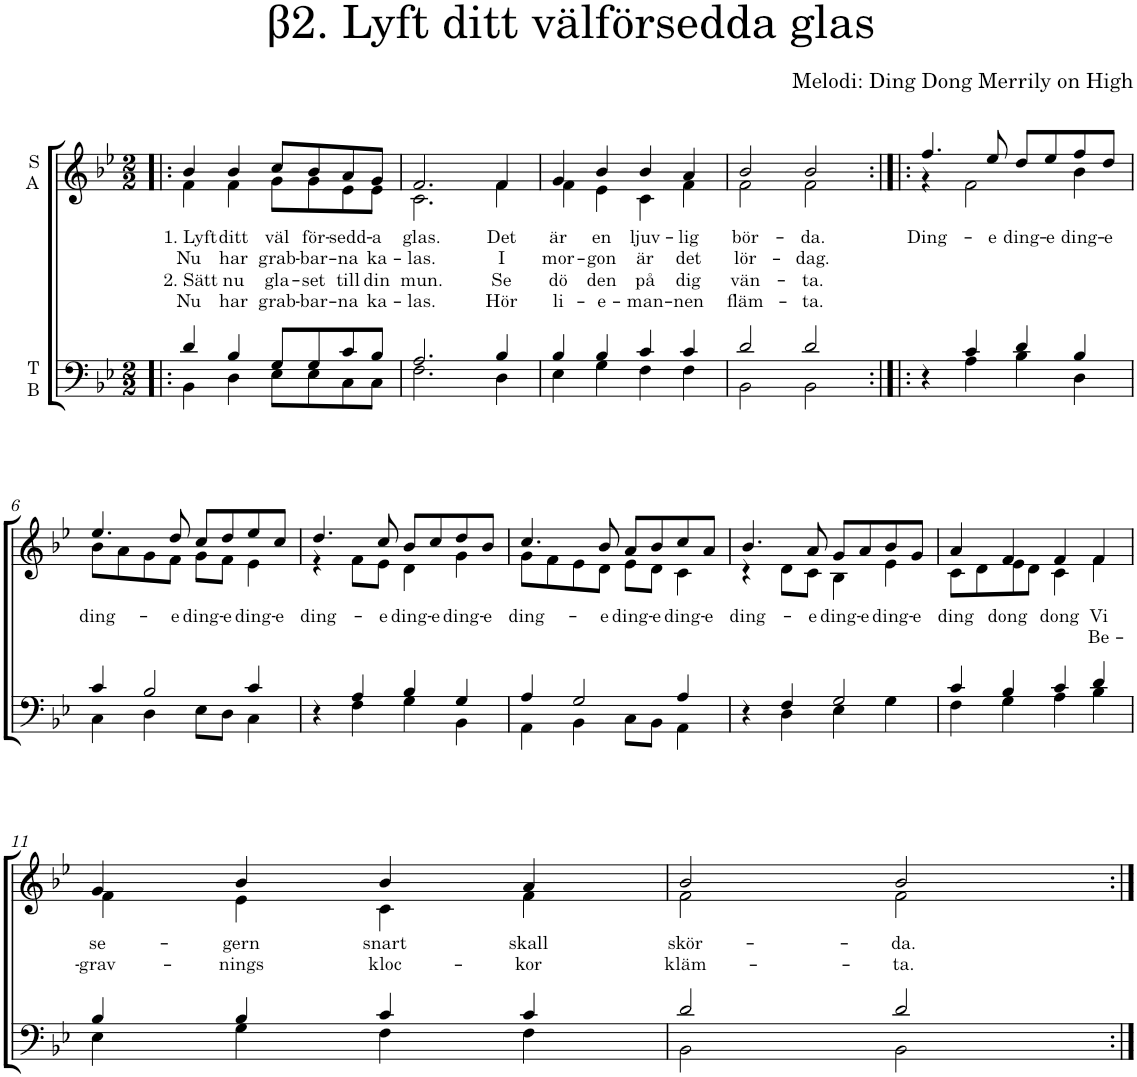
**kern	**kern	**text	**text	**text	**text
*part2	*part1	*part1	*part1	*part1	*part1
*staff2	*staff1	*staff1	*staff1	*staff1	*staff1
*I"T B	*I"S A	*	*	*	*
*clefF4	*clefG2	*	*	*	*
*k[b-e-]	*k[b-e-]	*	*	*	*
*B-:	*B-:	*	*	*	*
*M2/2	*M2/2	*	*	*	*
=1!|:	=1!|:	=1!|:	=1!|:	=1!|:	=1!|:
*^	*	*	*	*	*
!	!	!	!LO:LY:b	!LO:LY:b	!LO:LY:b	!LO:LY:b
*	*	*^	*	*	*	*
4d/	4BB-\	4b-/	4f\	1. Lyft	Nu	2. Sätt	Nu
!	!	!	!	!LO:LY:b	!LO:LY:b	!LO:LY:b	!LO:LY:b
4B-/	4D\	4b-/	4f\	ditt	har	nu	har
!	!	!	!	!LO:LY:b	!LO:LY:b	!LO:LY:b	!LO:LY:b
8G/L	8E-\L	8cc/L	8g\L	väl	grab-	gla-	grab-
!	!	!	!	!LO:LY:b	!LO:LY:b	!LO:LY:b	!LO:LY:b
8G/	8E-\	8b-/	8g\	för-	-bar-	-set	-bar-
!	!	!	!	!LO:LY:b	!LO:LY:b	!LO:LY:b	!LO:LY:b
8c/	8C\	8a/	8e-\	sedd-	-na	till	-na
!	!	!	!	!LO:LY:b	!LO:LY:b	!LO:LY:b	!LO:LY:b
8B-/J	8C\J	8g/J	8e-\J	-a	ka-	din	ka-
=2	=2	=2	=2	=2	=2	=2	=2
!	!	!	!	!LO:LY:b	!LO:LY:b	!LO:LY:b	!LO:LY:b
2.A/	2.F\	2.f/	2.c\	glas.	-las.	mun.	-las.
!	!	!	!	!LO:LY:b	!LO:LY:b	!LO:LY:b	!LO:LY:b
4B-/	4D\	4f/	4f\	Det	I	Se	Hör
=3	=3	=3	=3	=3	=3	=3	=3
!	!	!	!	!LO:LY:b	!LO:LY:b	!LO:LY:b	!LO:LY:b
4B-/	4E-\	4g/	4f\	är	mor-	dö	li-
!	!	!	!	!LO:LY:b	!LO:LY:b	!LO:LY:b	!LO:LY:b
4B-/	4G\	4b-/	4e-\	en	-gon	den	-e-
!	!	!	!	!LO:LY:b	!LO:LY:b	!LO:LY:b	!LO:LY:b
4c/	4F\	4b-/	4c\	ljuv-	-är	på	-man-
!	!	!	!	!LO:LY:b	!LO:LY:b	!LO:LY:b	!LO:LY:b
4c/	4F\	4a/	4f\	lig	det	dig	-nen
=4	=4	=4	=4	=4	=4	=4	=4
!	!	!	!	!LO:LY:b	!LO:LY:b	!LO:LY:b	!LO:LY:b
2d/	2BB-\	2b-/	2f\	bör-	-lör-	vän-	fläm-
!	!	!	!	!LO:LY:b	!LO:LY:b	!LO:LY:b	!LO:LY:b
2d/	2BB-\	2b-/	2f\	da.	-dag.	-ta.	-ta.
=5:|!|:	=5:|!|:	=5:|!|:	=5:|!|:	=5:|!|:	=5:|!|:	=5:|!|:	=5:|!|:
!	!	!	!	!LO:LY:b	!	!	!
4r	4ryy	4.ff/	4r	Ding-	.	.	.
4c/	4A\	.	2f\	.	.	.	.
!	!	!	!	!LO:LY:b	!	!	!
.	.	8ee-/	.	-e	.	.	.
!	!	!	!	!LO:LY:b	!	!	!
4d/	4B-\	8dd/L	.	ding-	.	.	.
!	!	!	!	!LO:LY:b	!	!	!
.	.	8ee-/	.	-e	.	.	.
!	!	!	!	!LO:LY:b	!	!	!
4B-/	4D\	8ff/	4b-\	ding-	.	.	.
!	!	!	!	!LO:LY:b	!	!	!
.	.	8dd/J	.	-e	.	.	.
!!LO:LB:g=z	!!
=6	=6	=6	=6	=6	=6	=6	=6
!	!	!	!	!LO:LY:b	!	!	!
4c/	4C\	4.ee-/	8b-\L	ding-	.	.	.
.	.	.	8a\	.	.	.	.
2B-/	4D\	.	8g\	.	.	.	.
!	!	!	!	!LO:LY:b	!	!	!
.	.	8dd/	8f\J	-e	.	.	.
!	!	!	!	!LO:LY:b	!	!	!
.	8E-\L	8cc/L	8g\L	ding-	.	.	.
!	!	!	!	!LO:LY:b	!	!	!
.	8D\J	8dd/	8f\J	-e	.	.	.
!	!	!	!	!LO:LY:b	!	!	!
4c/	4C\	8ee-/	4e-\	ding-	.	.	.
!	!	!	!	!LO:LY:b	!	!	!
.	.	8cc/J	.	-e	.	.	.
=7	=7	=7	=7	=7	=7	=7	=7
!	!	!	!	!LO:LY:b	!	!	!
4r	4ryy	4.dd/	4r	ding-	.	.	.
4A/	4F\	.	8f\L	.	.	.	.
!	!	!	!	!LO:LY:b	!	!	!
.	.	8cc/	8e-\J	-e	.	.	.
!	!	!	!	!LO:LY:b	!	!	!
4B-/	4G\	8b-/L	4d\	ding-	.	.	.
!	!	!	!	!LO:LY:b	!	!	!
.	.	8cc/	.	-e	.	.	.
!	!	!	!	!LO:LY:b	!	!	!
4G/	4BB-\	8dd/	4g\	ding-	.	.	.
!	!	!	!	!LO:LY:b	!	!	!
.	.	8b-/J	.	-e	.	.	.
=8	=8	=8	=8	=8	=8	=8	=8
!	!	!	!	!LO:LY:b	!	!	!
4A/	4AA\	4.cc/	8g\L	ding-	.	.	.
.	.	.	8f\	.	.	.	.
2G/	4BB-\	.	8e-\	.	.	.	.
!	!	!	!	!LO:LY:b	!	!	!
.	.	8b-/	8d\J	-e	.	.	.
!	!	!	!	!LO:LY:b	!	!	!
.	8C\L	8a/L	8e-\L	ding-	.	.	.
!	!	!	!	!LO:LY:b	!	!	!
.	8BB-\J	8b-/	8d\J	-e	.	.	.
!	!	!	!	!LO:LY:b	!	!	!
4A/	4AA\	8cc/	4c\	ding-	.	.	.
!	!	!	!	!LO:LY:b	!	!	!
.	.	8a/J	.	-e	.	.	.
=9	=9	=9	=9	=9	=9	=9	=9
!	!	!	!	!LO:LY:b	!	!	!
4r	4ryy	4.b-/	4r	ding-	.	.	.
4F/	4D\	.	8d\L	.	.	.	.
!	!	!	!	!LO:LY:b	!	!	!
.	.	8a/	8c\J	-e	.	.	.
!	!	!	!	!LO:LY:b	!	!	!
2G/	4E-\	8g/L	4B-\	ding-	.	.	.
!	!	!	!	!LO:LY:b	!	!	!
.	.	8a/	.	-e	.	.	.
!	!	!	!	!LO:LY:b	!	!	!
.	4G\	8b-/	4e-\	ding-	.	.	.
!	!	!	!	!LO:LY:b	!	!	!
.	.	8g/J	.	-e	.	.	.
=10	=10	=10	=10	=10	=10	=10	=10
!	!	!	!	!LO:LY:b	!	!	!
4c/	4F\	4a/	8c\L	ding	.	.	.
.	.	.	8d\	.	.	.	.
!	!	!	!	!LO:LY:b	!	!	!
4B-/	4G\	4f/	8e-\	dong	.	.	.
.	.	.	8d\J	.	.	.	.
!	!	!	!	!LO:LY:b	!	!	!
4c/	4A\	4f/	4c\	dong	.	.	.
!	!	!	!	!LO:LY:b	!LO:LY:b	!	!
4d/	4B-\	4f/	4f\	Vi	Be-	.	.
!!LO:LB:g=z	!!
=11	=11	=11	=11	=11	=11	=11	=11
!	!	!	!	!LO:LY:b	!LO:LY:b	!	!
4B-/	4E-\	4g/	4f\	se-	-grav-	.	.
!	!	!	!	!LO:LY:b	!LO:LY:b	!	!
4B-/	4G\	4b-/	4e-\	-gern	-nings	.	.
!	!	!	!	!LO:LY:b	!LO:LY:b	!	!
4c/	4F\	4b-/	4c\	snart	kloc-	.	.
!	!	!	!	!LO:LY:b	!LO:LY:b	!	!
4c/	4F\	4a/	4f\	skall	-kor	.	.
=12	=12	=12	=12	=12	=12	=12	=12
!	!	!	!	!LO:LY:b	!LO:LY:b	!	!
2d/	2BB-\	2b-/	2f\	skör-	kläm-	.	.
!	!	!	!	!LO:LY:b	!LO:LY:b	!	!
2d/	2BB-\	2b-/	2f\	-da.	-ta.	.	.
*v	*v	*	*	*	*	*	*
*	*v	*v	*	*	*	*
=:|!	=:|!	=:|!	=:|!	=:|!	=:|!
*-	*-	*-	*-	*-	*-
